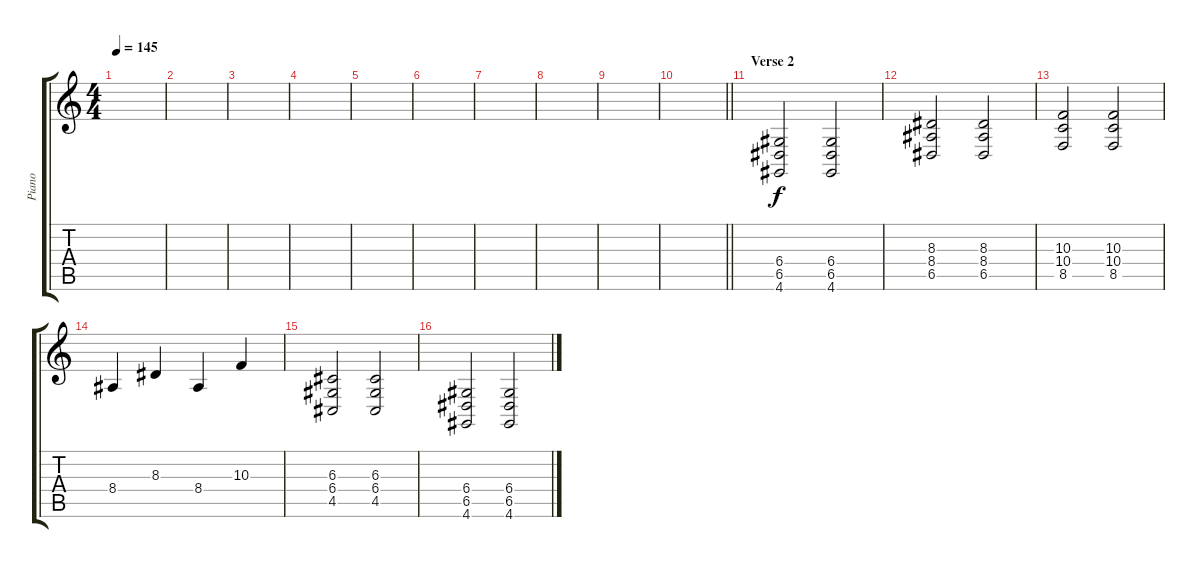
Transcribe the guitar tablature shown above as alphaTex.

\track ("Piano" "Piano") {instrument acousticgrandpiano}
\staff {score tabs}
\tuning (E4 B3 G3 D3 A2 E2) {hide}
\ts (4 4)
\tempo 145
\clef g2
\ks c
|
|
|
|
|
|
|
|
|
\barLineRight lightlight
|
\section ("" "Verse 2")
(6.4 6.5 4.6).2 (6.4 6.5 4.6).2 |
(8.3 8.4 6.5).2 (8.3 8.4 6.5).2 |
(10.3 10.4 8.5).2 (10.3 10.4 8.5).2 |
8.4.4 8.3.4 8.4.4 10.3.4 |
(6.3 6.4 4.5).2 (6.3 6.4 4.5).2 |
(6.4 6.5 4.6).2 (6.4 6.5 4.6).2
